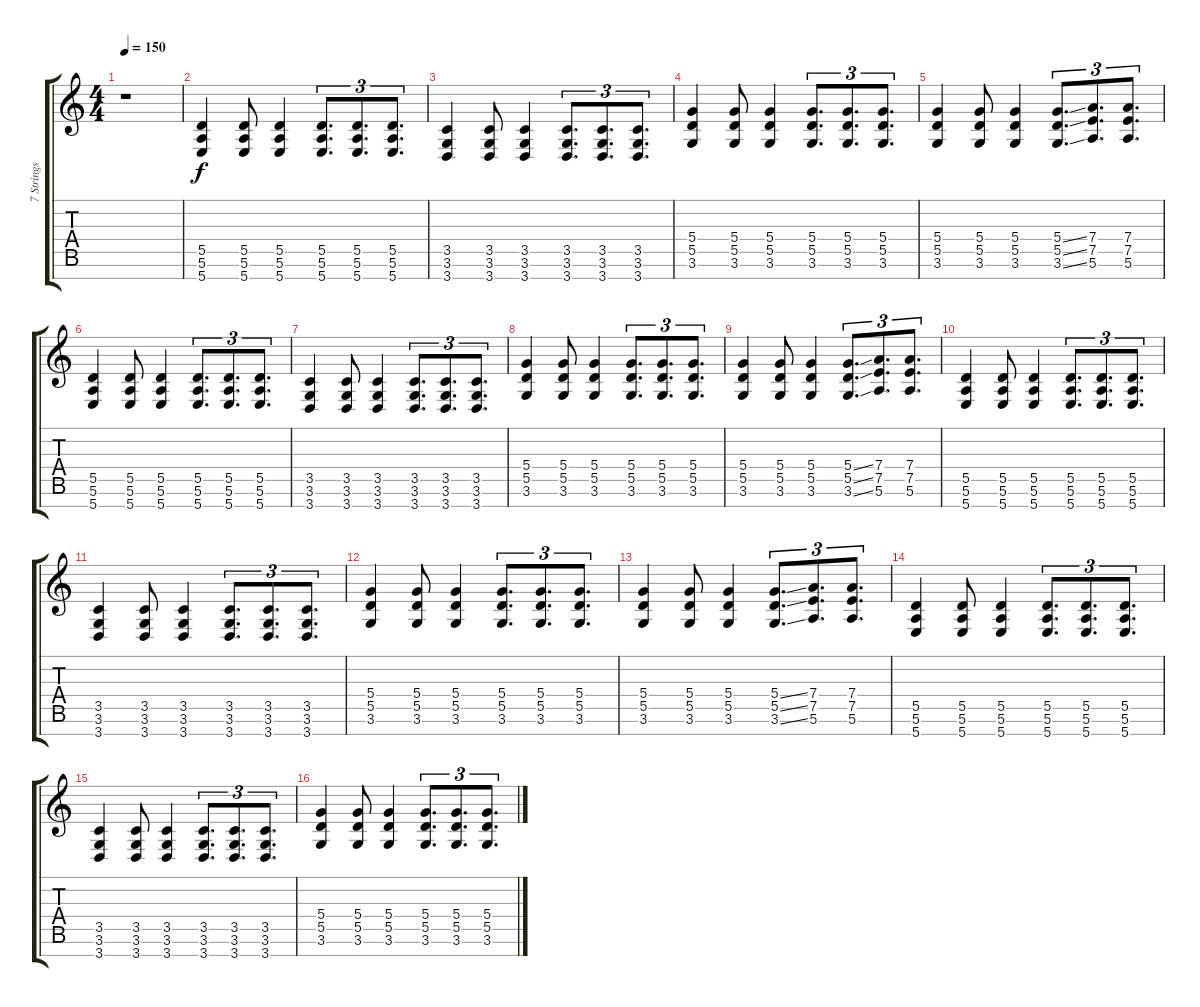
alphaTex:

\track ("7 Strings Guitar Standart Tuning" "7 Strings ") {instrument distortionguitar}
\staff {score tabs}
\tuning (E4 B3 G3 D3 A2 E2 B1) {hide}
\ts (4 4)
\tempo 150
\clef g2
\ks c
r.1{dy f} |
(5.5 5.6 5.7).4 (5.5 5.6 5.7).8 (5.5 5.6 5.7).4 (5.5 5.6 5.7).8{d tu (3 2)} (5.5 5.6 5.7).8{d tu (3 2)} (5.5 5.6 5.7).8{d tu (3 2)} |
(3.5 3.6 3.7).4 (3.5 3.6 3.7).8 (3.5 3.6 3.7).4 (3.5 3.6 3.7).8{d tu (3 2)} (3.5 3.6 3.7).8{d tu (3 2)} (3.5 3.6 3.7).8{d tu (3 2)} |
(5.4 5.5 3.6).4 (5.4 5.5 3.6).8 (5.4 5.5 3.6).4 (5.4 5.5 3.6).8{d tu (3 2)} (5.4 5.5 3.6).8{d tu (3 2)} (5.4 5.5 3.6).8{d tu (3 2)} |
(5.4 5.5 3.6).4 (5.4 5.5 3.6).8 (5.4 5.5 3.6).4 (5.4{ss} 5.5{ss} 3.6{ss}).8{d tu (3 2)} (7.4 7.5 5.6).8{d tu (3 2)} (7.4 7.5 5.6).8{d tu (3 2)} |
(5.5 5.6 5.7).4 (5.5 5.6 5.7).8 (5.5 5.6 5.7).4 (5.5 5.6 5.7).8{d tu (3 2)} (5.5 5.6 5.7).8{d tu (3 2)} (5.5 5.6 5.7).8{d tu (3 2)} |
(3.5 3.6 3.7).4 (3.5 3.6 3.7).8 (3.5 3.6 3.7).4 (3.5 3.6 3.7).8{d tu (3 2)} (3.5 3.6 3.7).8{d tu (3 2)} (3.5 3.6 3.7).8{d tu (3 2)} |
(5.4 5.5 3.6).4 (5.4 5.5 3.6).8 (5.4 5.5 3.6).4 (5.4 5.5 3.6).8{d tu (3 2)} (5.4 5.5 3.6).8{d tu (3 2)} (5.4 5.5 3.6).8{d tu (3 2)} |
(5.4 5.5 3.6).4 (5.4 5.5 3.6).8 (5.4 5.5 3.6).4 (5.4{ss} 5.5{ss} 3.6{ss}).8{d tu (3 2)} (7.4 7.5 5.6).8{d tu (3 2)} (7.4 7.5 5.6).8{d tu (3 2)} |
(5.5 5.6 5.7).4 (5.5 5.6 5.7).8 (5.5 5.6 5.7).4 (5.5 5.6 5.7).8{d tu (3 2)} (5.5 5.6 5.7).8{d tu (3 2)} (5.5 5.6 5.7).8{d tu (3 2)} |
(3.5 3.6 3.7).4 (3.5 3.6 3.7).8 (3.5 3.6 3.7).4 (3.5 3.6 3.7).8{d tu (3 2)} (3.5 3.6 3.7).8{d tu (3 2)} (3.5 3.6 3.7).8{d tu (3 2)} |
(5.4 5.5 3.6).4 (5.4 5.5 3.6).8 (5.4 5.5 3.6).4 (5.4 5.5 3.6).8{d tu (3 2)} (5.4 5.5 3.6).8{d tu (3 2)} (5.4 5.5 3.6).8{d tu (3 2)} |
(5.4 5.5 3.6).4 (5.4 5.5 3.6).8 (5.4 5.5 3.6).4 (5.4{ss} 5.5{ss} 3.6{ss}).8{d tu (3 2)} (7.4 7.5 5.6).8{d tu (3 2)} (7.4 7.5 5.6).8{d tu (3 2)} |
(5.5 5.6 5.7).4 (5.5 5.6 5.7).8 (5.5 5.6 5.7).4 (5.5 5.6 5.7).8{d tu (3 2)} (5.5 5.6 5.7).8{d tu (3 2)} (5.5 5.6 5.7).8{d tu (3 2)} |
(3.5 3.6 3.7).4 (3.5 3.6 3.7).8 (3.5 3.6 3.7).4 (3.5 3.6 3.7).8{d tu (3 2)} (3.5 3.6 3.7).8{d tu (3 2)} (3.5 3.6 3.7).8{d tu (3 2)} |
(5.4 5.5 3.6).4 (5.4 5.5 3.6).8 (5.4 5.5 3.6).4 (5.4 5.5 3.6).8{d tu (3 2)} (5.4 5.5 3.6).8{d tu (3 2)} (5.4 5.5 3.6).8{d tu (3 2)}
